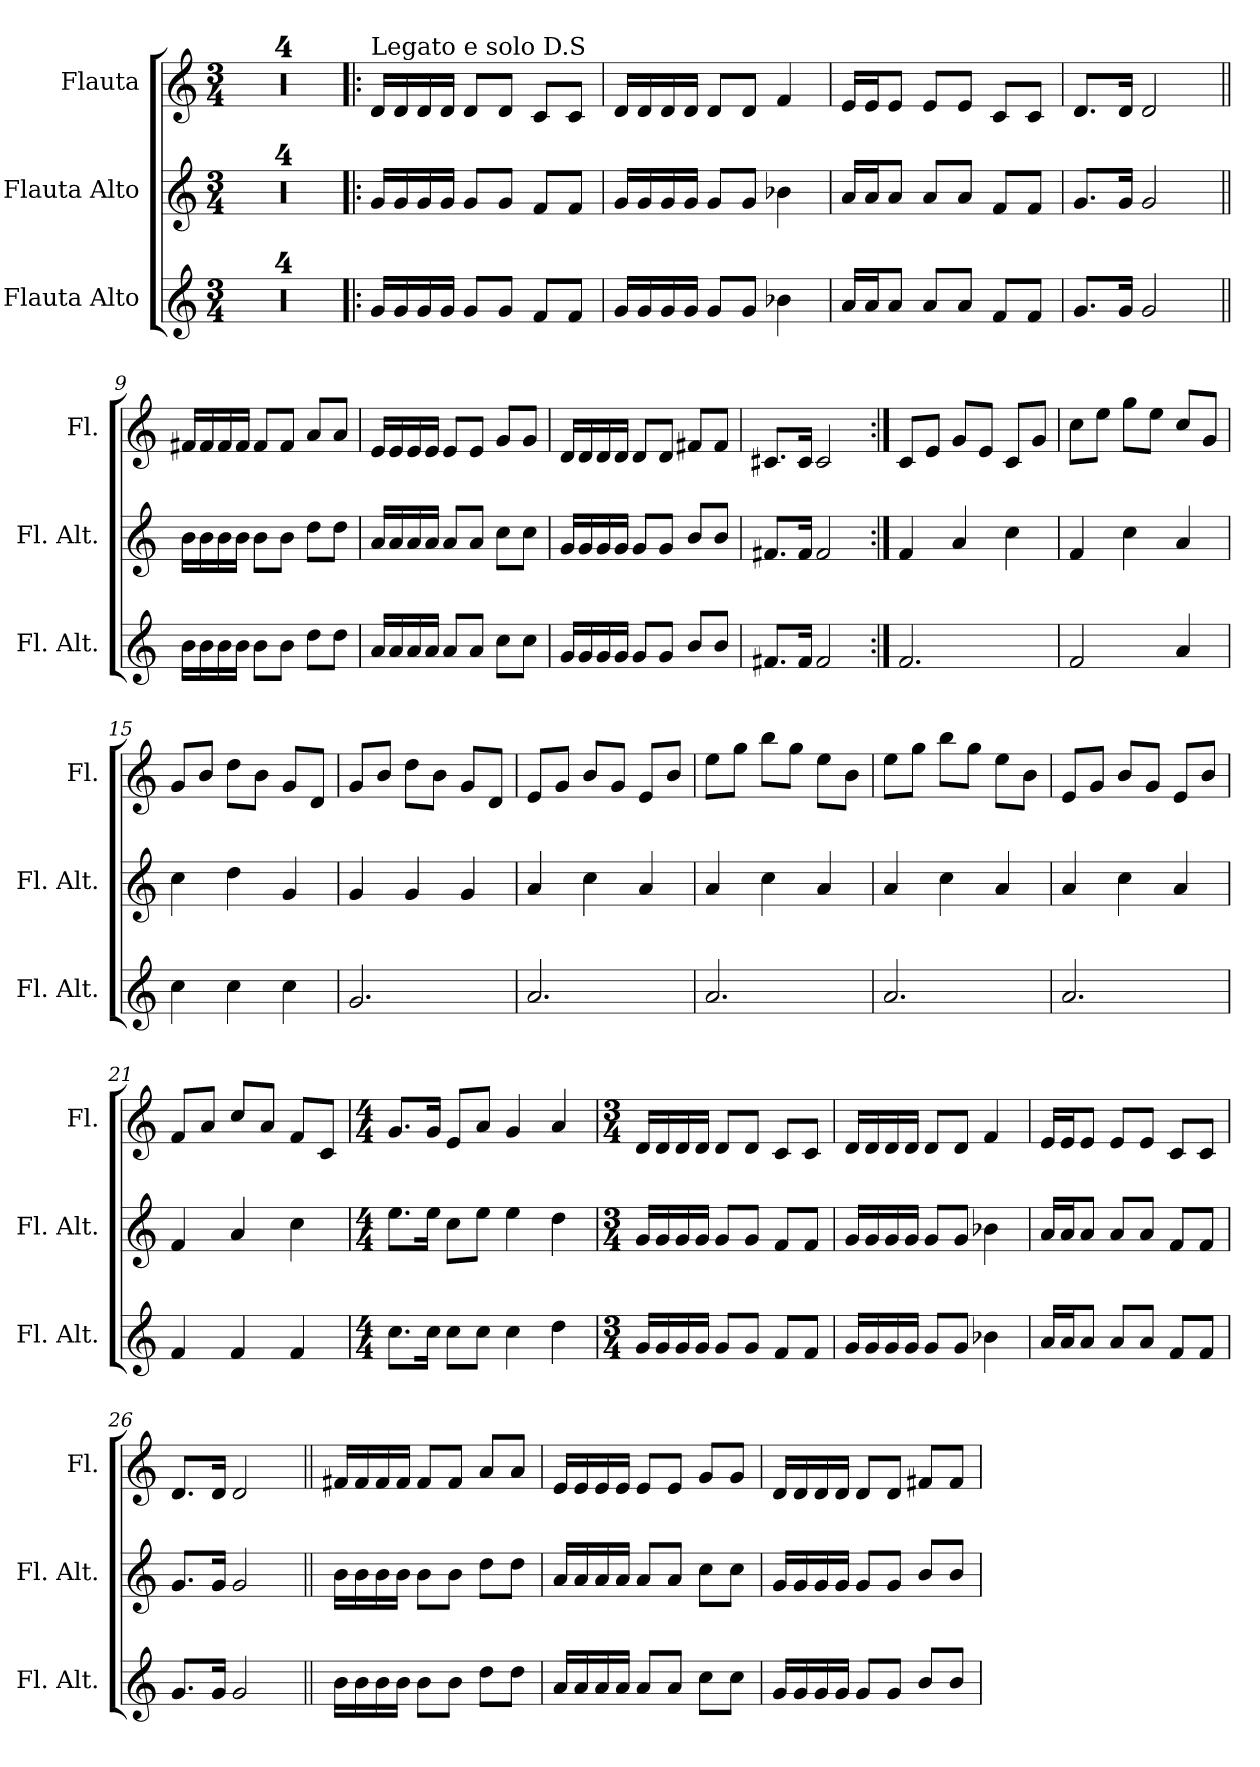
**kern	**kern	**kern
*part3	*part2	*part1
*staff3	*staff2	*staff1
*I"Flauta Alto	*I"Flauta Alto	*I"Flauta
*I'Fl. Alt.	*I'Fl. Alt.	*I'Fl.
*clefG2	*clefG2	*clefG2
*ITrd-4c-7	*ITrd-4c-7	*
*k[f#]	*k[f#]	*k[]
*M3/4	*M3/4	*M3/4
*MM76	*MM76	*MM76
=1	=1	=1
2.r	2.r	2.r
=2	=2	=2
2.r	2.r	2.r
=3	=3	=3
2.r	2.r	2.r
=4	=4	=4
2.r	2.r	2.r
=5!|:	=5!|:	=5!|:
!	!	!LO:TX:a:t=Legato e solo D.S
16dd/LL	16dd/LL	16d/LL
16dd/	16dd/	16d/
16dd/	16dd/	16d/
16dd/JJ	16dd/JJ	16d/JJ
8dd/L	8dd/L	8d/L
8dd/J	8dd/J	8d/J
8cc/L	8cc/L	8c/L
8cc/J	8cc/J	8c/J
=6	=6	=6
16dd/LL	16dd/LL	16d/LL
16dd/	16dd/	16d/
16dd/	16dd/	16d/
16dd/JJ	16dd/JJ	16d/JJ
8dd/L	8dd/L	8d/L
8dd/J	8dd/J	8d/J
4ffn\	4ffn\	4f/
=7	=7	=7
16ee/LL	16ee/LL	16e/LL
16ee/J	16ee/J	16e/J
8ee/J	8ee/J	8e/J
8ee/L	8ee/L	8e/L
8ee/J	8ee/J	8e/J
8cc/L	8cc/L	8c/L
8cc/J	8cc/J	8c/J
!!LO:LB:g=z
=8	=8	=8
8.dd/L	8.dd/L	8.d/L
16dd/Jk	16dd/Jk	16d/Jk
2dd/	2dd/	2d/
=9||	=9||	=9||
16ff#\LL	16ff#\LL	16f#X/LL
16ff#\	16ff#\	16f#/
16ff#\	16ff#\	16f#/
16ff#\JJ	16ff#\JJ	16f#/JJ
8ff#\L	8ff#\L	8f#/L
8ff#\J	8ff#\J	8f#/J
8aa\L	8aa\L	8a/L
8aa\J	8aa\J	8a/J
=10	=10	=10
16ee/LL	16ee/LL	16e/LL
16ee/	16ee/	16e/
16ee/	16ee/	16e/
16ee/JJ	16ee/JJ	16e/JJ
8ee/L	8ee/L	8e/L
8ee/J	8ee/J	8e/J
8gg\L	8gg\L	8g/L
8gg\J	8gg\J	8g/J
=11	=11	=11
16dd/LL	16dd/LL	16d/LL
16dd/	16dd/	16d/
16dd/	16dd/	16d/
16dd/JJ	16dd/JJ	16d/JJ
8dd/L	8dd/L	8d/L
8dd/J	8dd/J	8d/J
8ff#/L	8ff#/L	8f#X/L
8ff#/J	8ff#/J	8f#/J
=12	=12	=12
8.cc#X/L	8.cc#X/L	8.c#X/L
16cc#/Jk	16cc#/Jk	16c#/Jk
2cc#/	2cc#/	2c#/
!!LO:LB:g=z
=13:|!	=13:|!	=13:|!
2.cc/	4cc/	8c/L
.	.	8e/J
.	4ee/	8g/L
.	.	8e/J
.	4gg\	8c/L
.	.	8g/J
=14	=14	=14
2cc/	4cc/	8cc\L
.	.	8ee\J
.	4gg\	8gg\L
.	.	8ee\J
4ee/	4ee/	8cc/L
.	.	8g/J
=15	=15	=15
4gg\	4gg\	8g/L
.	.	8b/J
4gg\	4aa\	8dd\L
.	.	8b\J
4gg\	4dd/	8g/L
.	.	8d/J
=16	=16	=16
2.dd/	4dd/	8g/L
.	.	8b/J
.	4dd/	8dd\L
.	.	8b\J
.	4dd/	8g/L
.	.	8d/J
=17	=17	=17
2.ee/	4ee/	8e/L
.	.	8g/J
.	4gg\	8b/L
.	.	8g/J
.	4ee/	8e/L
.	.	8b/J
=18	=18	=18
2.ee/	4ee/	8ee\L
.	.	8gg\J
.	4gg\	8bb\L
.	.	8gg\J
.	4ee/	8ee\L
.	.	8b\J
!!LO:LB:g=z
=19	=19	=19
2.ee/	4ee/	8ee\L
.	.	8gg\J
.	4gg\	8bb\L
.	.	8gg\J
.	4ee/	8ee\L
.	.	8b\J
=20	=20	=20
2.ee/	4ee/	8e/L
.	.	8g/J
.	4gg\	8b/L
.	.	8g/J
.	4ee/	8e/L
.	.	8b/J
=21	=21	=21
4cc/	4cc/	8f/L
.	.	8a/J
4cc/	4ee/	8cc/L
.	.	8a/J
4cc/	4gg\	8f/L
.	.	8c/J
=22	=22	=22
*M4/4	*M4/4	*M4/4
8.gg\L	8.bb\L	8.g/L
16gg\Jk	16bb\Jk	16g/Jk
8gg\L	8gg\L	8e/L
8gg\J	8bb\J	8a/J
4gg\	4bb\	4g/
4aa\	4aa\	4a/
=23	=23	=23
*M3/4	*M3/4	*M3/4
16dd/LL	16dd/LL	16d/LL
16dd/	16dd/	16d/
16dd/	16dd/	16d/
16dd/JJ	16dd/JJ	16d/JJ
8dd/L	8dd/L	8d/L
8dd/J	8dd/J	8d/J
8cc/L	8cc/L	8c/L
8cc/J	8cc/J	8c/J
!!LO:PB:g=z
=24	=24	=24
16dd/LL	16dd/LL	16d/LL
16dd/	16dd/	16d/
16dd/	16dd/	16d/
16dd/JJ	16dd/JJ	16d/JJ
8dd/L	8dd/L	8d/L
8dd/J	8dd/J	8d/J
4ffn\	4ffn\	4f/
=25	=25	=25
16ee/LL	16ee/LL	16e/LL
16ee/J	16ee/J	16e/J
8ee/J	8ee/J	8e/J
8ee/L	8ee/L	8e/L
8ee/J	8ee/J	8e/J
8cc/L	8cc/L	8c/L
8cc/J	8cc/J	8c/J
=26	=26	=26
8.dd/L	8.dd/L	8.d/L
16dd/Jk	16dd/Jk	16d/Jk
2dd/	2dd/	2d/
=27||	=27||	=27||
16ff#\LL	16ff#\LL	16f#X/LL
16ff#\	16ff#\	16f#/
16ff#\	16ff#\	16f#/
16ff#\JJ	16ff#\JJ	16f#/JJ
8ff#\L	8ff#\L	8f#/L
8ff#\J	8ff#\J	8f#/J
8aa\L	8aa\L	8a/L
8aa\J	8aa\J	8a/J
=28	=28	=28
16ee/LL	16ee/LL	16e/LL
16ee/	16ee/	16e/
16ee/	16ee/	16e/
16ee/JJ	16ee/JJ	16e/JJ
8ee/L	8ee/L	8e/L
8ee/J	8ee/J	8e/J
8gg\L	8gg\L	8g/L
8gg\J	8gg\J	8g/J
!!LO:LB:g=z
=29	=29	=29
16dd/LL	16dd/LL	16d/LL
16dd/	16dd/	16d/
16dd/	16dd/	16d/
16dd/JJ	16dd/JJ	16d/JJ
8dd/L	8dd/L	8d/L
8dd/J	8dd/J	8d/J
8ff#/L	8ff#/L	8f#X/L
8ff#/J	8ff#/J	8f#/J
=	=	=
*-	*-	*-
